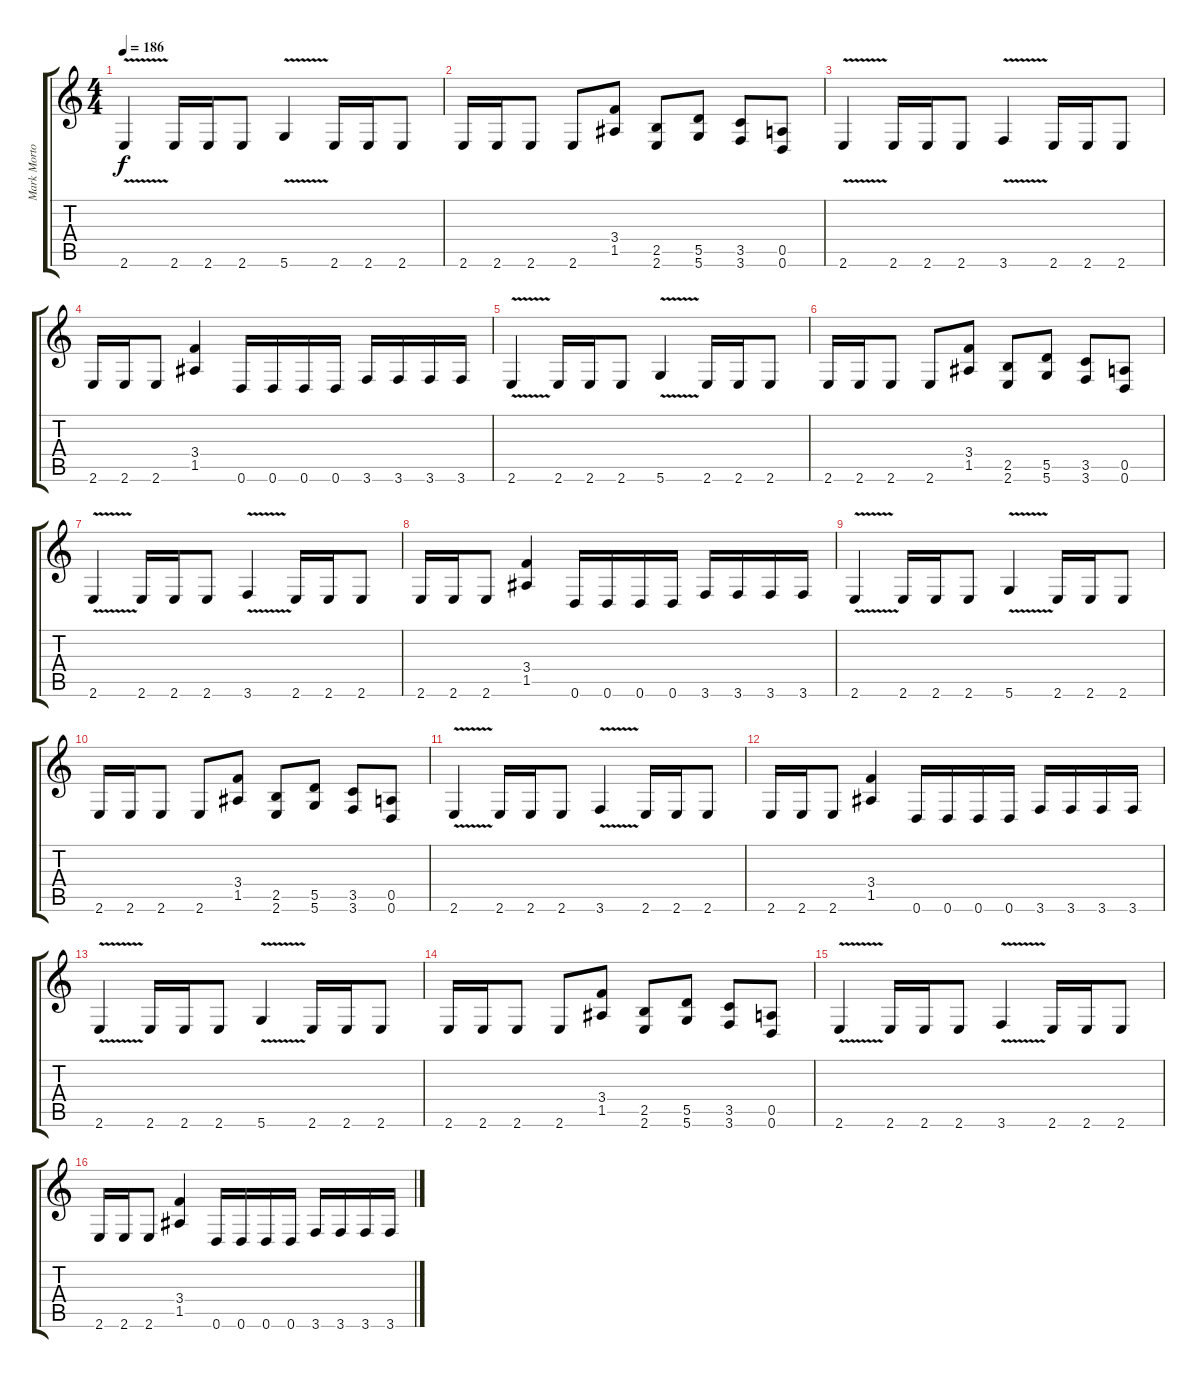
\track ("Mark Morton" "Mark Morto") {instrument distortionguitar}
\staff {score tabs}
\tuning (E4 B3 G3 D3 A2 D2) {hide}
\ts (4 4)
\tempo 186
\clef g2
\ks c
2.6{v}.4{dy f} 2.6.16 2.6.16 2.6.8 5.6{v}.4 2.6.16 2.6.16 2.6.8 |
2.6.16 2.6.16 2.6.8 2.6.8 (3.4 1.5).8 (2.5 2.6).8 (5.5 5.6).8 (3.5 3.6).8 (0.5 0.6).8 |
2.6{v}.4 2.6.16 2.6.16 2.6.8 3.6{v}.4 2.6.16 2.6.16 2.6.8 |
2.6.16 2.6.16 2.6.8 (3.4 1.5).4 0.6.16 0.6.16 0.6.16 0.6.16 3.6.16 3.6.16 3.6.16 3.6.16 |
2.6{v}.4 2.6.16 2.6.16 2.6.8 5.6{v}.4 2.6.16 2.6.16 2.6.8 |
2.6.16 2.6.16 2.6.8 2.6.8 (3.4 1.5).8 (2.5 2.6).8 (5.5 5.6).8 (3.5 3.6).8 (0.5 0.6).8 |
2.6{v}.4 2.6.16 2.6.16 2.6.8 3.6{v}.4 2.6.16 2.6.16 2.6.8 |
2.6.16 2.6.16 2.6.8 (3.4 1.5).4 0.6.16 0.6.16 0.6.16 0.6.16 3.6.16 3.6.16 3.6.16 3.6.16 |
2.6{v}.4 2.6.16 2.6.16 2.6.8 5.6{v}.4 2.6.16 2.6.16 2.6.8 |
2.6.16 2.6.16 2.6.8 2.6.8 (3.4 1.5).8 (2.5 2.6).8 (5.5 5.6).8 (3.5 3.6).8 (0.5 0.6).8 |
2.6{v}.4 2.6.16 2.6.16 2.6.8 3.6{v}.4 2.6.16 2.6.16 2.6.8 |
2.6.16 2.6.16 2.6.8 (3.4 1.5).4 0.6.16 0.6.16 0.6.16 0.6.16 3.6.16 3.6.16 3.6.16 3.6.16 |
2.6{v}.4 2.6.16 2.6.16 2.6.8 5.6{v}.4 2.6.16 2.6.16 2.6.8 |
2.6.16 2.6.16 2.6.8 2.6.8 (3.4 1.5).8 (2.5 2.6).8 (5.5 5.6).8 (3.5 3.6).8 (0.5 0.6).8 |
2.6{v}.4 2.6.16 2.6.16 2.6.8 3.6{v}.4 2.6.16 2.6.16 2.6.8 |
2.6.16 2.6.16 2.6.8 (3.4 1.5).4 0.6.16 0.6.16 0.6.16 0.6.16 3.6.16 3.6.16 3.6.16 3.6.16
